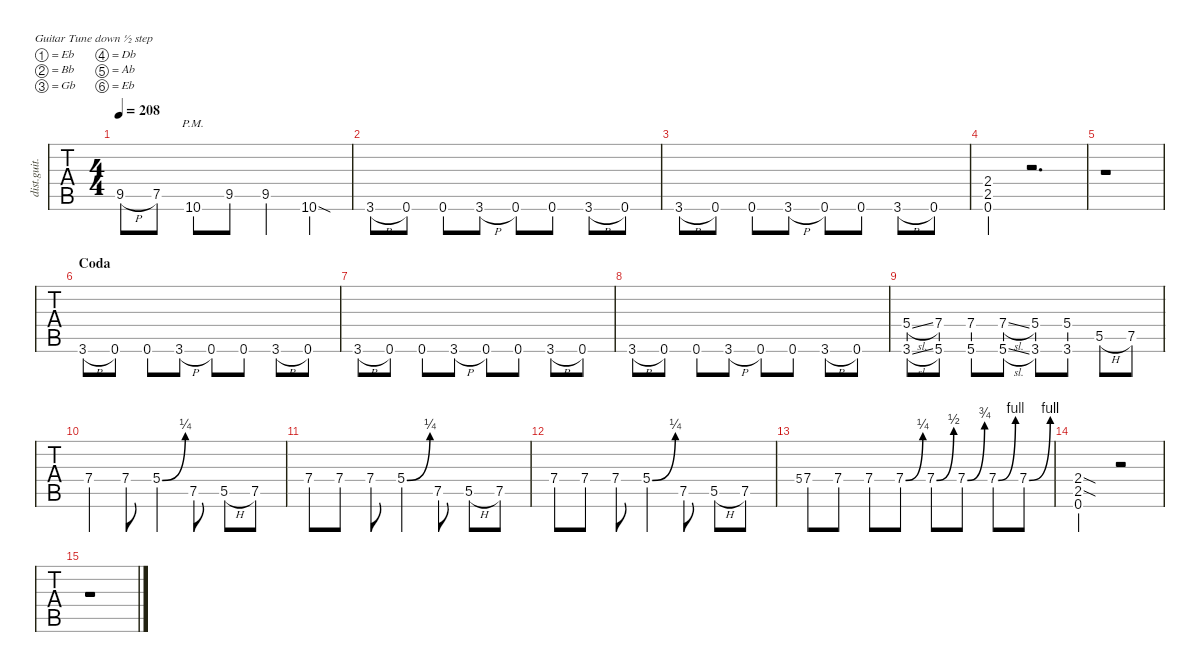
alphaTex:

\defaultSystemsLayout 4
\hideDynamics
\bracketExtendMode nobrackets
\otherSystemsTrackNameOrientation horizontal
\track ("Rhythm Guitar 1 (James)" "dist.guit.") {multiBarRest instrument distortionguitar}
\staff {tabs}
\tuning (Eb4 Bb3 Gb3 Db3 Ab2 Eb2)
\ts (4 4)
\tempo 208
\clef g2
\ks c
9.5{h}.8{dy mf} 7.5{acc #}.8 10.6{pm acc #}.8 9.5.8 9.5.4 10.6{sod acc #}.4 |
3.6{h acc #}.8 0.6{acc #}.8 0.6{acc #}.8 3.6{h acc #}.8 0.6{acc #}.8 0.6{acc #}.8 3.6{h acc #}.8 0.6{acc #}.8 |
3.6{h acc #}.8 0.6{acc #}.8 0.6{acc #}.8 3.6{h acc #}.8 0.6{acc #}.8 0.6{acc #}.8 3.6{h acc #}.8 0.6{acc #}.8 |
(0.6{acc #} 2.5{acc #} 2.4{acc #}).4 r.2{d} |
r.1 |
\section ("" "Coda")
3.6{h acc #}.8 0.6{acc #}.8 0.6{acc #}.8 3.6{h acc #}.8 0.6{acc #}.8 0.6{acc #}.8 3.6{h acc #}.8 0.6{acc #}.8 |
3.6{h acc #}.8 0.6{acc #}.8 0.6{acc #}.8 3.6{h acc #}.8 0.6{acc #}.8 0.6{acc #}.8 3.6{h acc #}.8 0.6{acc #}.8 |
3.6{h acc #}.8 0.6{acc #}.8 0.6{acc #}.8 3.6{h acc #}.8 0.6{acc #}.8 0.6{acc #}.8 3.6{h acc #}.8 0.6{acc #}.8 |
(3.6{sl acc #} 5.4{sl acc #}).8 (7.4{acc #} 5.6{acc #}).8 (7.4{acc #} 5.6{acc #}).8 (7.4{sl acc #} 5.6{sl acc #}).8 (5.4{acc #} 3.6{acc #}).8 (5.4{acc #} 3.6{acc #}).8 5.5{h acc #}.8 7.5{acc #}.8 |
7.4{acc #}.4 7.4{acc #}.8 5.4{be (bend 0 0 13.2 1) acc #}.4 7.5{acc #}.8 5.5{h acc #}.8 7.5{acc #}.8 |
7.4{acc #}.8 7.4{acc #}.8 7.4{acc #}.8 5.4{be (bend 0 0 15 1) acc #}.4 7.5{acc #}.8 5.5{h acc #}.8 7.5{acc #}.8 |
7.4{acc #}.8 7.4{acc #}.8 7.4{acc #}.8 5.4{be (bend 0 0 15 1) acc #}.4 7.5{acc #}.8 5.5{h acc #}.8 7.5{acc #}.8 |
5.4{acc #}.8{gr onbeat} 7.4{acc #}.8 7.4{acc #}.8 7.4{acc #}.8 7.4{be (bend 0 0 14.399999999999999 1) acc #}.8 7.4{be (bend 0 0 15 2) acc #}.8 7.4{be (bend 0 0 15 3) acc #}.8 7.4{be (bend 0 0 15 4) acc #}.8 7.4{be (bend 0 0 15 4) acc #}.8 |
(0.6{acc #} 2.5{sod acc #} 2.4{sod acc #}).2 r.2 |
r.1
